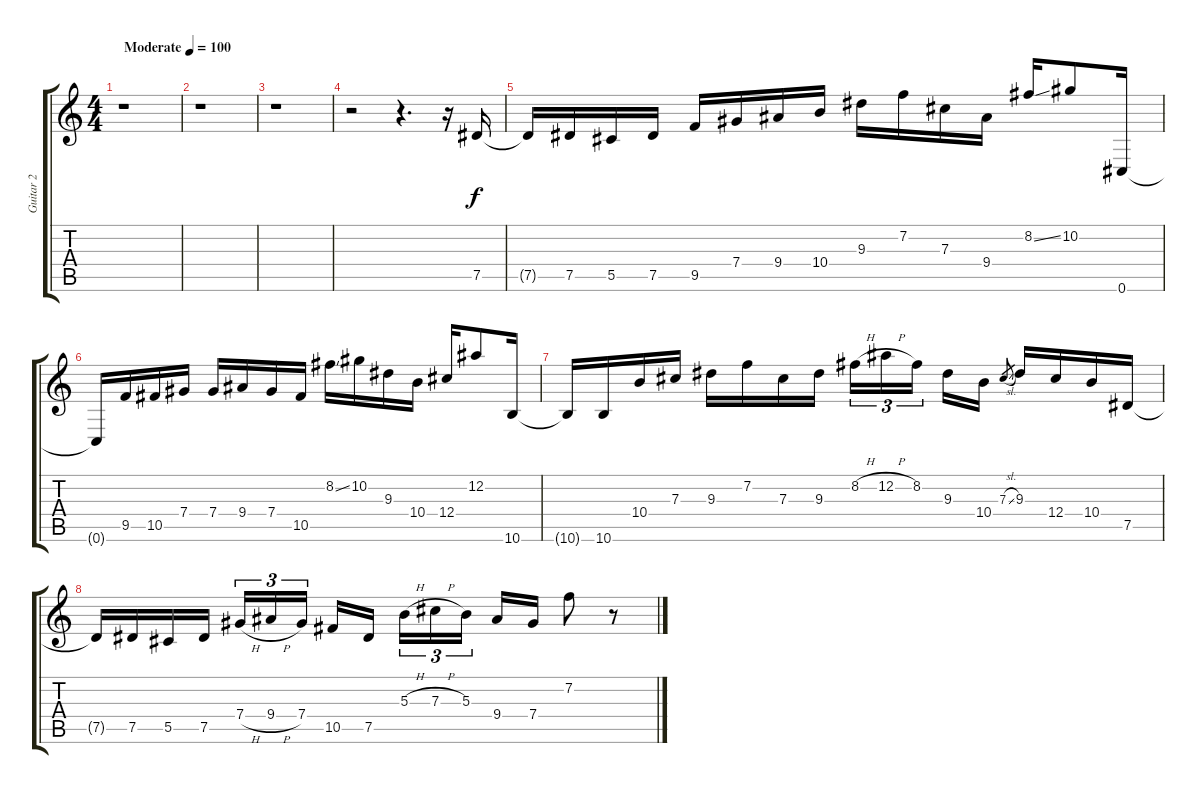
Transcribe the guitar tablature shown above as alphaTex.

\track ("Guitar 2" "Guitar 2") {instrument overdrivenguitar}
\staff {score tabs}
\tuning (Eb4 Bb3 Gb3 Db3 Ab2 Db2) {hide}
\ts (4 4)
\tempo (100 "Moderate")
\clef g2
\ks c
r.1{dy f instrument overdrivenguitar} |
r.1 |
r.1 |
r.2 r.4{d} r.16 7.5.16 |
7.5{t}.16 7.5.16 5.5.16 7.5.16 9.5.16 7.4.16 9.4.16 10.4.16 9.3.16 7.2.16 7.3.16 9.4.16 8.2{ss}.16 10.2.8 0.6.16 |
0.6{t}.16 9.5.16 10.5.16 7.4.16 7.4.16 9.4.16 7.4.16 10.5.16 8.2{ss}.16 10.2.16 9.3.16 10.4.16 12.4.16 12.2.8 10.6.16 |
10.6{t}.16 10.6.16 10.4.16 7.3.16 9.3.16 7.2.16 7.3.16 9.3.16 8.2{h}.16{tu (3 2)} 12.2{h}.16{tu (3 2)} 8.2.16{tu (3 2)} 9.3.16 10.4.16 7.3{sl}.8{gr} 9.3.16 12.4.16 10.4.16 7.5.16 |
7.5{t}.16 7.5.16 5.5.16 7.5.16 7.4{h}.16{tu (3 2)} 9.4{h}.16{tu (3 2)} 7.4.16{tu (3 2)} 10.5.16 7.5.16 5.3{h}.16{tu (3 2)} 7.3{h}.16{tu (3 2)} 5.3.16{tu (3 2)} 9.4.16 7.4.16 7.2.8 r.8
